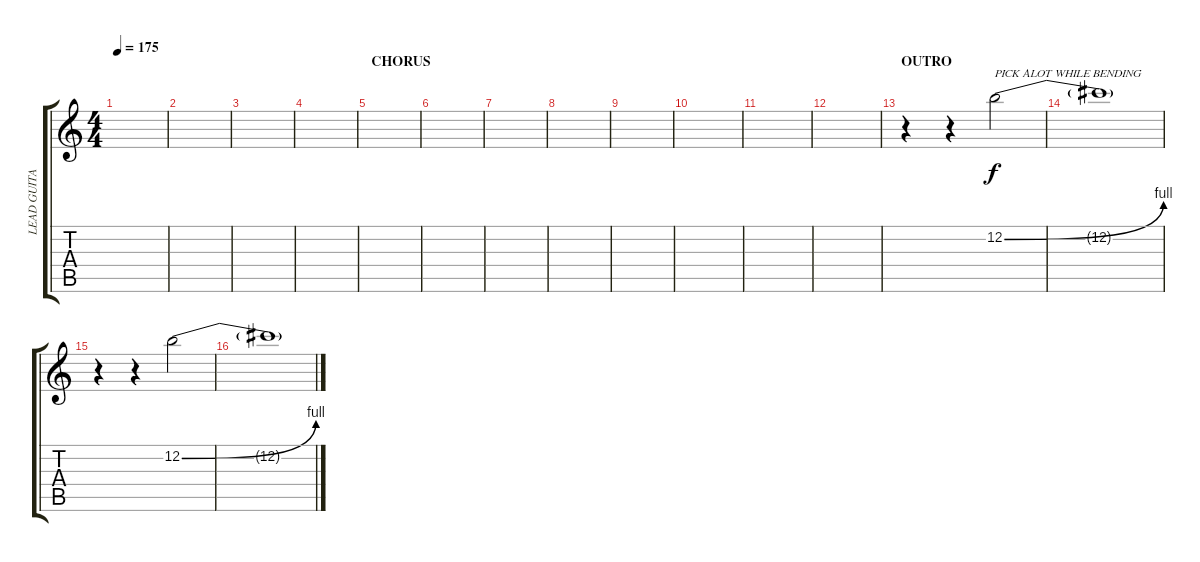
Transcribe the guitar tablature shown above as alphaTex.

\track ("LEAD GUITAR" "LEAD GUITA") {instrument distortionguitar}
\staff {score tabs}
\tuning (E4 B3 G3 D3 A2 E2) {hide}
\ts (4 4)
\tempo 175
\clef g2
\ks c
|
|
|
|
\section ("" "CHORUS")
|
|
|
|
|
|
|
|
\section ("" "OUTRO")
r.4{volume 12} r.4 12.2{be (bend 0 0 60 4)}.2{txt "PICK ALOT WHILE BENDING"} |
12.2{t}.1 |
r.4 r.4 12.2{be (bend 0 0 60 4)}.2 |
12.2{t}.1
